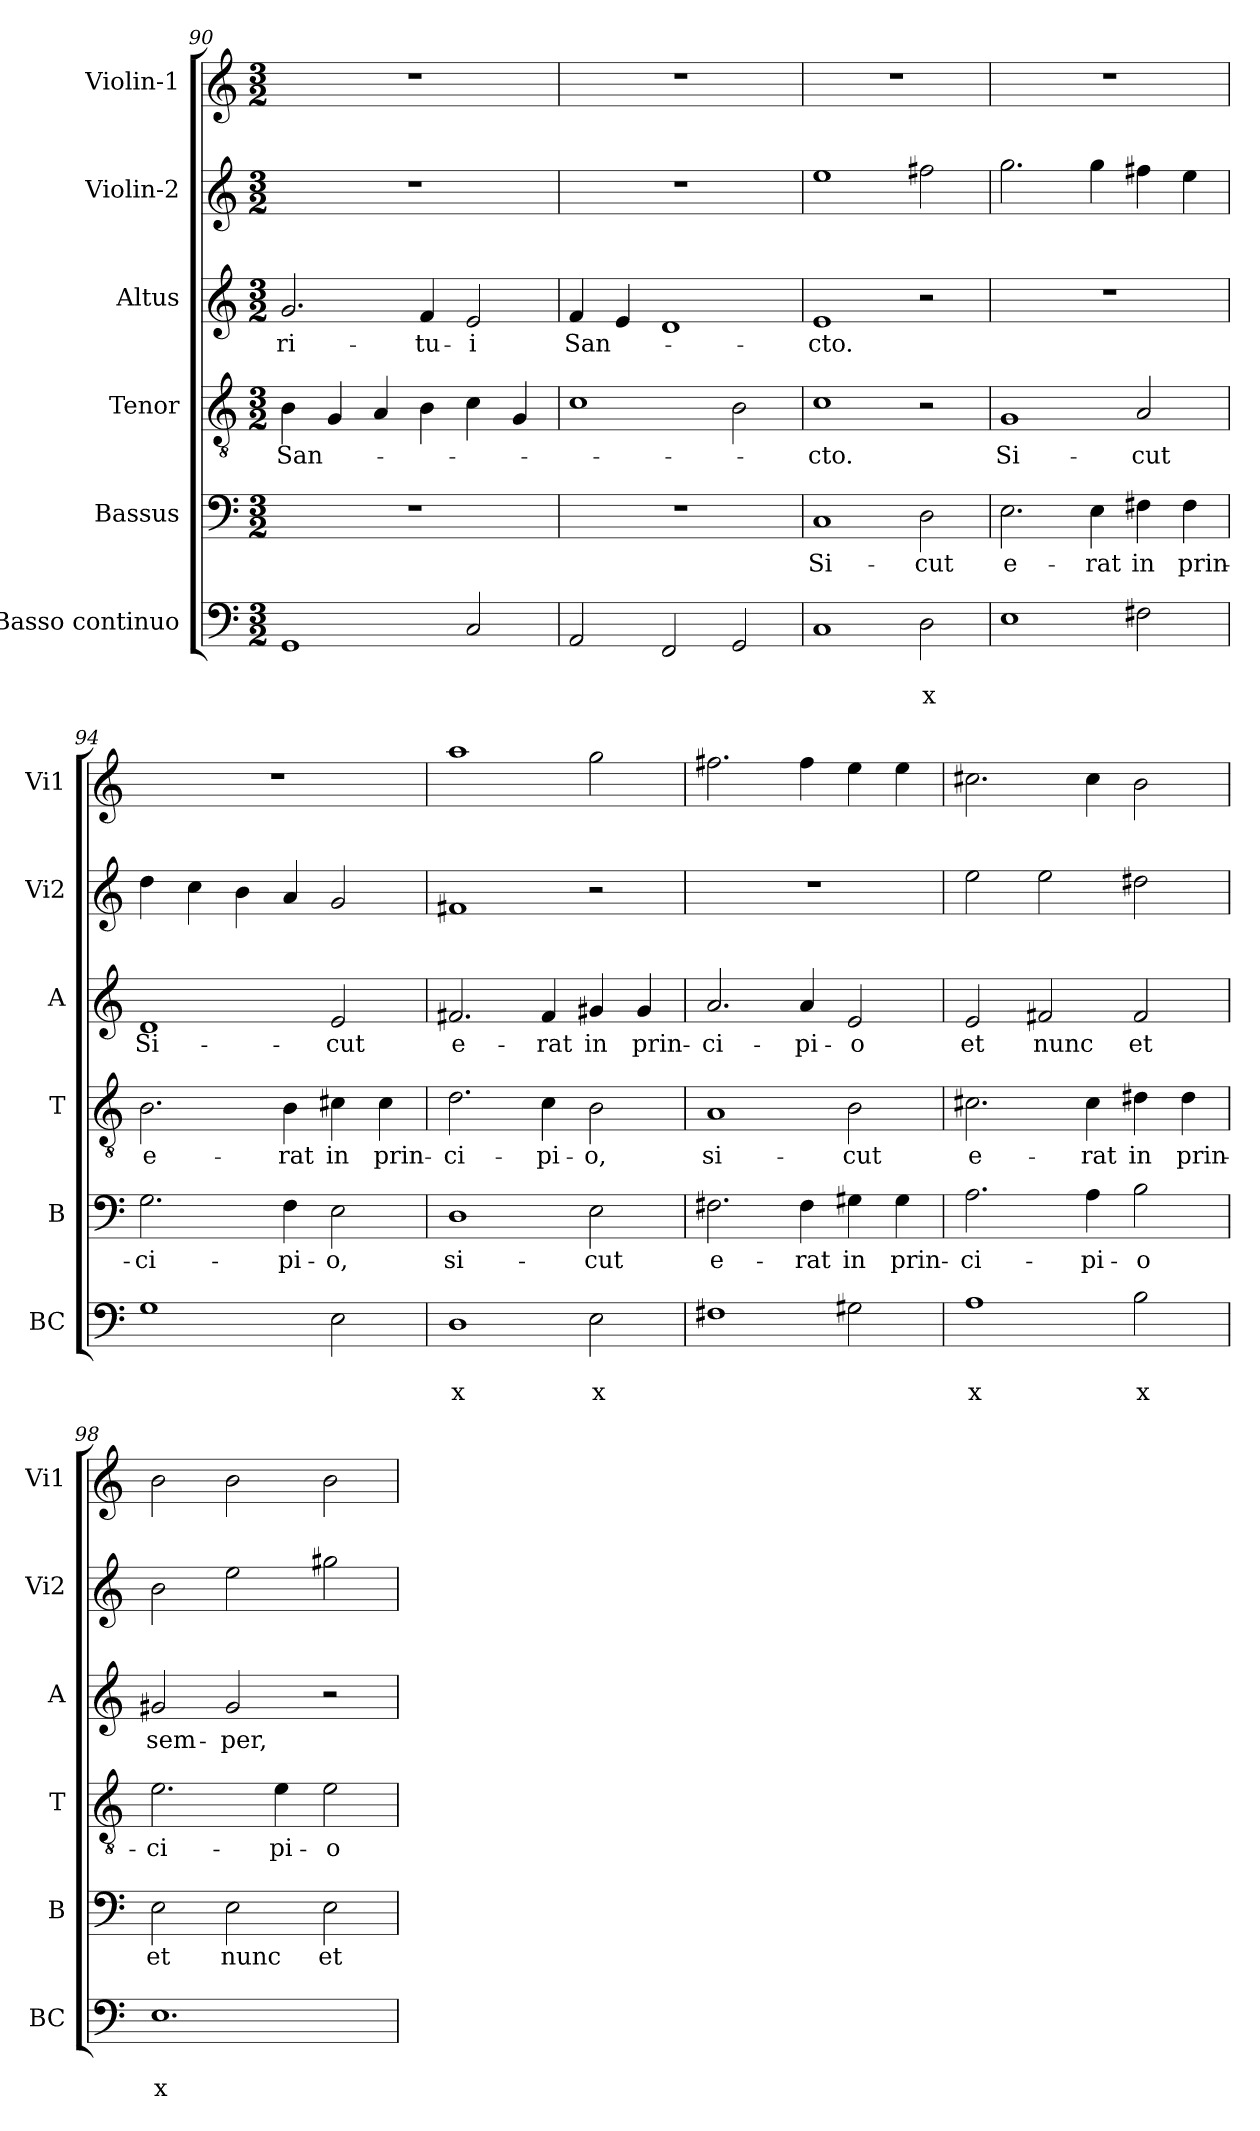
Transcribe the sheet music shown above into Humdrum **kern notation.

**kern	**text	**text	**kern	**text	**kern	**text	**kern	**text	**kern	**kern
*part6	*part6	*part6	*part5	*part5	*part4	*part4	*part3	*part3	*part2	*part1
*staff6	*staff6	*staff6	*staff5	*staff5	*staff4	*staff4	*staff3	*staff3	*staff2	*staff1
*I"Basso continuo	*	*	*I"Bassus	*	*I"Tenor	*	*I"Altus	*	*I"Violin-2	*I"Violin-1
*I'BC	*	*	*I'B	*	*I'T	*	*I'A	*	*I'Vi2	*I'Vi1
*clefF4	*	*	*clefF4	*	*clefGv2	*	*clefG2	*	*clefG2	*clefG2
*k[]	*	*	*k[]	*	*k[]	*	*k[]	*	*k[]	*k[]
*C:	*	*	*C:	*	*C:	*	*C:	*	*C:	*C:
*M3/2	*	*	*M3/2	*	*M3/2	*	*M3/2	*	*M3/2	*M3/2
=90	=90	=90	=90	=90	=90	=90	=90	=90	=90	=90
!	!	!	!	!	!	!LO:LY:b	!	!LO:LY:b	!	!
1GG	.	.	1.r	.	4B\	San-	2.g/	-ri-	1.r	1.r
.	.	.	.	.	4G/	.	.	.	.	.
.	.	.	.	.	4A/	.	.	.	.	.
!	!	!	!	!	!	!	!	!LO:LY:b	!	!
.	.	.	.	.	4B\	.	4f/	-tu-	.	.
!	!	!	!	!	!	!	!	!LO:LY:b	!	!
2C/	.	.	.	.	4c\	.	2e/	-i	.	.
.	.	.	.	.	4G/	.	.	.	.	.
!!LO:LB:g=z
=91	=91	=91	=91	=91	=91	=91	=91	=91	=91	=91
!	!	!	!	!	!	!	!	!LO:LY:b	!	!
2AA/	.	.	1.r	.	1c	.	4f/	San-	1.r	1.r
.	.	.	.	.	.	.	4e/	.	.	.
2FF/	.	.	.	.	.	.	1d	.	.	.
2GG/	.	.	.	.	2B\	.	.	.	.	.
=92	=92	=92	=92	=92	=92	=92	=92	=92	=92	=92
!	!	!	!	!LO:LY:b	!	!LO:LY:b	!	!LO:LY:b	!	!
1C	.	.	1C	Si-	1c	-cto.	1e	-cto.	1ee	1.r
!	!	!LO:LY:b	!	!LO:LY:b	!	!	!	!	!	!
2D\	.	x	2D\	-cut	2r	.	2r	.	2ff#X\	.
=93	=93	=93	=93	=93	=93	=93	=93	=93	=93	=93
!	!	!	!	!LO:LY:b	!	!LO:LY:b	!	!	!	!
1E	.	.	2.E\	e-	1G	Si-	1.r	.	2.gg\	1.r
!	!	!	!	!LO:LY:b	!	!	!	!	!	!
.	.	.	4E\	-rat	.	.	.	.	4gg\	.
!	!	!	!	!LO:LY:b	!	!LO:LY:b	!	!	!	!
2F#X\	.	.	4F#X\	in	2A/	-cut	.	.	4ff#X\	.
!	!	!	!	!LO:LY:b	!	!	!	!	!	!
.	.	.	4F#\	prin-	.	.	.	.	4ee\	.
=94	=94	=94	=94	=94	=94	=94	=94	=94	=94	=94
!	!	!	!	!LO:LY:b	!	!LO:LY:b	!	!LO:LY:b	!	!
1G	.	.	2.G\	-ci-	2.B\	e-	1d	Si-	4dd\	1.r
.	.	.	.	.	.	.	.	.	4cc\	.
.	.	.	.	.	.	.	.	.	4b\	.
!	!	!	!	!LO:LY:b	!	!LO:LY:b	!	!	!	!
.	.	.	4F\	-pi-	4B\	-rat	.	.	4a/	.
!	!	!	!	!LO:LY:b	!	!LO:LY:b	!	!LO:LY:b	!	!
2E\	.	.	2E\	-o,	4c#X\	in	2e/	-cut	2g/	.
!	!	!	!	!	!	!LO:LY:b	!	!	!	!
.	.	.	.	.	4c#\	prin-	.	.	.	.
=95	=95	=95	=95	=95	=95	=95	=95	=95	=95	=95
!	!	!LO:LY:b	!	!LO:LY:b	!	!LO:LY:b	!	!LO:LY:b	!	!
1D	.	x	1D	si-	2.d\	-ci-	2.f#X/	e-	1f#X	1aa
!	!	!	!	!	!	!LO:LY:b	!	!LO:LY:b	!	!
.	.	.	.	.	4c\	-pi-	4f#/	-rat	.	.
!	!	!LO:LY:b	!	!LO:LY:b	!	!LO:LY:b	!	!LO:LY:b	!	!
2E\	.	x	2E\	-cut	2B\	-o,	4g#X/	in	2r	2gg\
!	!	!	!	!	!	!	!	!LO:LY:b	!	!
.	.	.	.	.	.	.	4g#/	prin-	.	.
=96	=96	=96	=96	=96	=96	=96	=96	=96	=96	=96
!	!	!	!	!LO:LY:b	!	!LO:LY:b	!	!LO:LY:b	!	!
1F#X	.	.	2.F#X\	e-	1A	si-	2.a/	-ci-	1.r	2.ff#X\
!	!	!	!	!LO:LY:b	!	!	!	!LO:LY:b	!	!
.	.	.	4F#\	-rat	.	.	4a/	-pi-	.	4ff#\
!	!	!	!	!LO:LY:b	!	!LO:LY:b	!	!LO:LY:b	!	!
2G#X\	.	.	4G#X\	in	2B\	-cut	2e/	-o	.	4ee\
!	!	!	!	!LO:LY:b	!	!	!	!	!	!
.	.	.	4G#\	prin-	.	.	.	.	.	4ee\
!!LO:PB:g=z
=97	=97	=97	=97	=97	=97	=97	=97	=97	=97	=97
!	!	!LO:LY:b	!	!LO:LY:b	!	!LO:LY:b	!	!LO:LY:b	!	!
1A	.	x	2.A\	-ci-	2.c#X\	e-	2e/	et	2ee\	2.cc#X\
!	!	!	!	!	!	!	!	!LO:LY:b	!	!
.	.	.	.	.	.	.	2f#X/	nunc	2ee\	.
!	!	!	!	!LO:LY:b	!	!LO:LY:b	!	!	!	!
.	.	.	4A\	-pi-	4c#\	-rat	.	.	.	4cc#\
!	!	!LO:LY:b	!	!LO:LY:b	!	!LO:LY:b	!	!LO:LY:b	!	!
2B\	.	x	2B\	-o	4d#X\	in	2f#/	et	2dd#X\	2b\
!	!	!	!	!	!	!LO:LY:b	!	!	!	!
.	.	.	.	.	4d#\	prin-	.	.	.	.
=98	=98	=98	=98	=98	=98	=98	=98	=98	=98	=98
!	!	!LO:LY:b	!	!LO:LY:b	!	!LO:LY:b	!	!LO:LY:b	!	!
1.E	.	x	2E\	et	2.e\	-ci-	2g#X/	sem-	2b\	2b\
!	!	!	!	!LO:LY:b	!	!	!	!LO:LY:b	!	!
.	.	.	2E\	nunc	.	.	2g#/	-per,	2ee\	2b\
!	!	!	!	!	!	!LO:LY:b	!	!	!	!
.	.	.	.	.	4e\	-pi-	.	.	.	.
!	!	!	!	!LO:LY:b	!	!LO:LY:b	!	!	!	!
.	.	.	2E\	et	2e\	-o	2r	.	2gg#X\	2b\
=	=	=	=	=	=	=	=	=	=	=
*-	*-	*-	*-	*-	*-	*-	*-	*-	*-	*-
